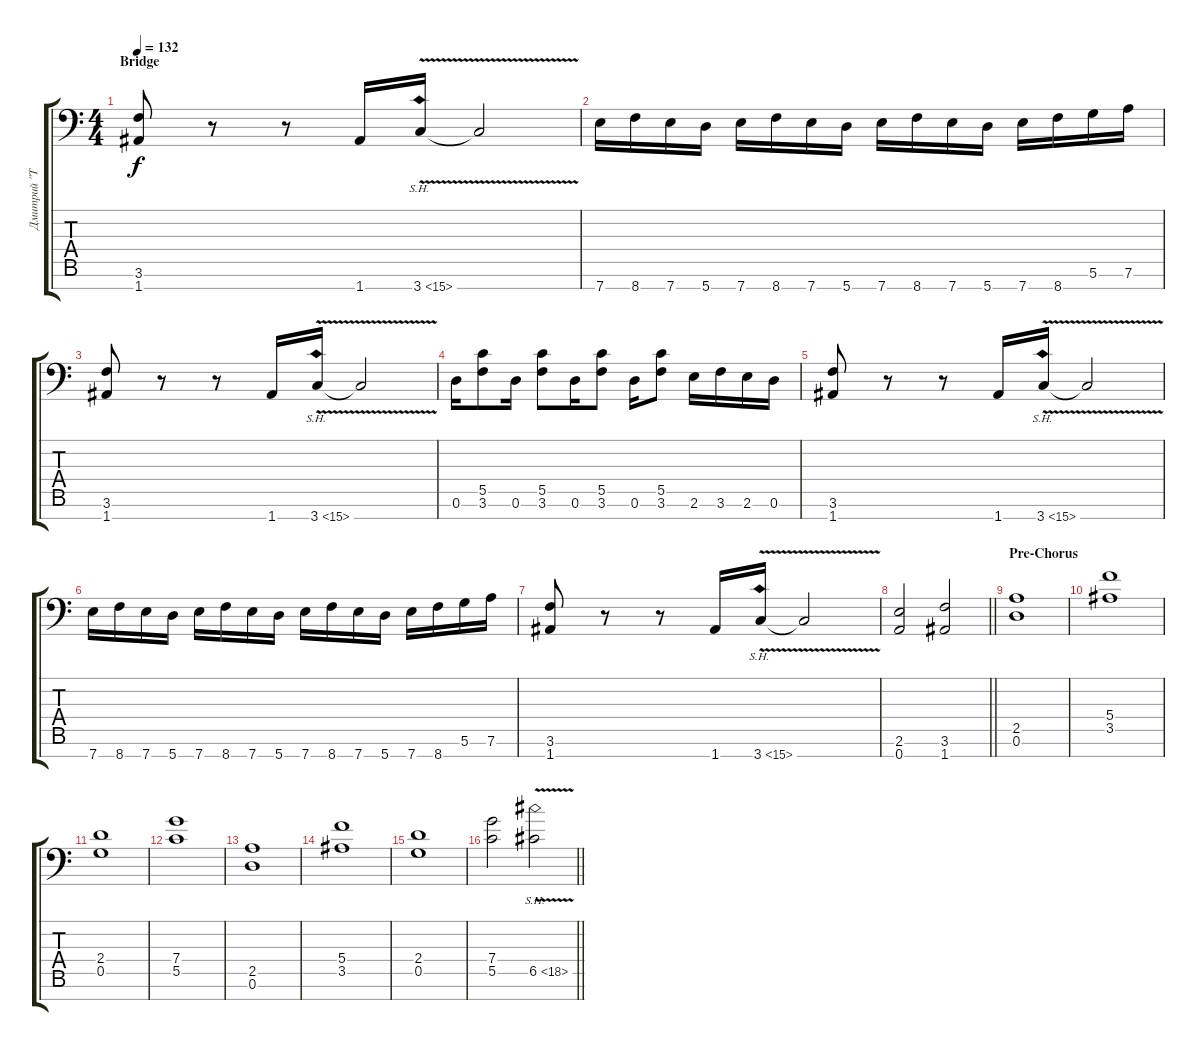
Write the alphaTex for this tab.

\track ("Дмитрий \"Terris\" Процко" "Дмитрий \"T") {instrument distortionguitar}
\staff {score tabs}
\tuning (D4 A3 F3 C3 G2 D2 A1) {hide}
\ts (4 4)
\section ("" "Bridge")
\tempo 132
\clef f4
\ks c
(3.6 1.7).8{dy f} r.8 r.8 1.7.16 3.7{sh 12 v}.16 3.7{t}.2 |
7.7.16 8.7.16 7.7.16 5.7.16 7.7.16 8.7.16 7.7.16 5.7.16 7.7.16 8.7.16 7.7.16 5.7.16 7.7.16 8.7.16 5.6.16 7.6.16 |
(3.6 1.7).8 r.8 r.8 1.7.16 3.7{sh 12 v}.16 3.7{t}.2 |
0.6.16 (5.5 3.6).8 0.6.16 (5.5 3.6).8 0.6.16 (5.5 3.6).8 0.6.16 (5.5 3.6).8 2.6.16 3.6.16 2.6.16 0.6.16 |
(3.6 1.7).8 r.8 r.8 1.7.16 3.7{sh 12 v}.16 3.7{t}.2 |
7.7.16 8.7.16 7.7.16 5.7.16 7.7.16 8.7.16 7.7.16 5.7.16 7.7.16 8.7.16 7.7.16 5.7.16 7.7.16 8.7.16 5.6.16 7.6.16 |
(3.6 1.7).8 r.8 r.8 1.7.16 3.7{sh 12 v}.16 3.7{t}.2 |
\barLineRight lightlight
(2.6 0.7).2 (3.6 1.7).2 |
\section ("" "Pre-Chorus")
(2.5 0.6).1 |
(5.4 3.5).1 |
(2.4 0.5).1 |
(7.4 5.5).1 |
(2.5 0.6).1 |
(5.4 3.5).1 |
(2.4 0.5).1 |
\barLineRight lightlight
(7.4 5.5).2 6.5{sh 12 v}.2
